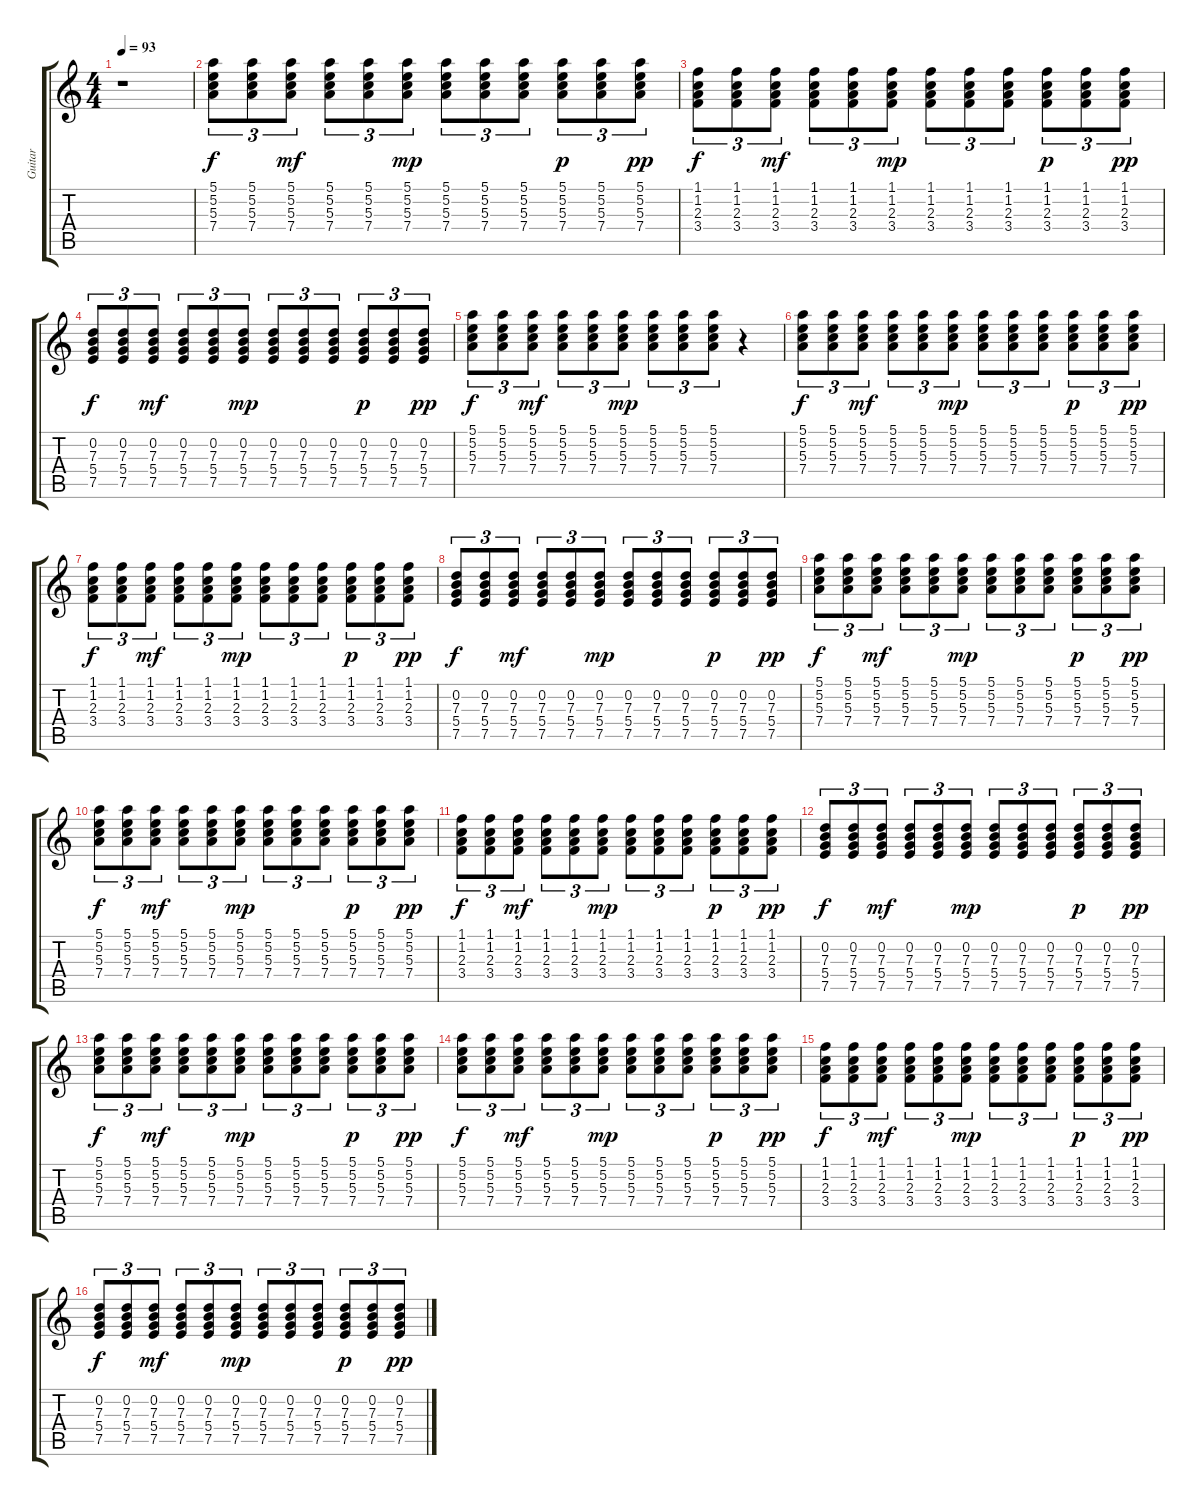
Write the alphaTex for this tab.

\track ("Guitar" "Guitar") {instrument electricguitarclean}
\staff {score tabs}
\tuning (E4 B3 G3 D3 A2 E2) {hide}
\ts (4 4)
\tempo 93
\clef g2
\ks c
r.1{dy f instrument electricguitarclean} |
(5.1 5.2 5.3 7.4).8{tu (3 2)} (5.1 5.2 5.3 7.4).8{tu (3 2)} (5.1 5.2 5.3 7.4).8{tu (3 2) dy mf} (5.1 5.2 5.3 7.4).8{tu (3 2)} (5.1 5.2 5.3 7.4).8{tu (3 2)} (5.1 5.2 5.3 7.4).8{tu (3 2) dy mp} (5.1 5.2 5.3 7.4).8{tu (3 2)} (5.1 5.2 5.3 7.4).8{tu (3 2)} (5.1 5.2 5.3 7.4).8{tu (3 2)} (5.1 5.2 5.3 7.4).8{tu (3 2) dy p} (5.1 5.2 5.3 7.4).8{tu (3 2)} (5.1 5.2 5.3 7.4).8{tu (3 2) dy pp} |
(1.1 1.2 2.3 3.4).8{tu (3 2) dy f} (1.1 1.2 2.3 3.4).8{tu (3 2) balance 10} (1.1 1.2 2.3 3.4).8{tu (3 2) dy mf} (1.1 1.2 2.3 3.4).8{tu (3 2)} (1.1 1.2 2.3 3.4).8{tu (3 2)} (1.1 1.2 2.3 3.4).8{tu (3 2) dy mp} (1.1 1.2 2.3 3.4).8{tu (3 2)} (1.1 1.2 2.3 3.4).8{tu (3 2)} (1.1 1.2 2.3 3.4).8{tu (3 2)} (1.1 1.2 2.3 3.4).8{tu (3 2) dy p} (1.1 1.2 2.3 3.4).8{tu (3 2)} (1.1 1.2 2.3 3.4).8{tu (3 2) dy pp} |
(0.2 7.3 5.4 7.5).8{tu (3 2) dy f} (0.2 7.3 5.4 7.5).8{tu (3 2)} (0.2 7.3 5.4 7.5).8{tu (3 2) dy mf} (0.2 7.3 5.4 7.5).8{tu (3 2)} (0.2 7.3 5.4 7.5).8{tu (3 2)} (0.2 7.3 5.4 7.5).8{tu (3 2) dy mp} (0.2 7.3 5.4 7.5).8{tu (3 2)} (0.2 7.3 5.4 7.5).8{tu (3 2)} (0.2 7.3 5.4 7.5).8{tu (3 2)} (0.2 7.3 5.4 7.5).8{tu (3 2) dy p} (0.2 7.3 5.4 7.5).8{tu (3 2)} (0.2 7.3 5.4 7.5).8{tu (3 2) dy pp} |
(5.1 5.2 5.3 7.4).8{tu (3 2) dy f} (5.1 5.2 5.3 7.4).8{tu (3 2)} (5.1 5.2 5.3 7.4).8{tu (3 2) dy mf} (5.1 5.2 5.3 7.4).8{tu (3 2)} (5.1 5.2 5.3 7.4).8{tu (3 2)} (5.1 5.2 5.3 7.4).8{tu (3 2) dy mp} (5.1 5.2 5.3 7.4).8{tu (3 2)} (5.1 5.2 5.3 7.4).8{tu (3 2)} (5.1 5.2 5.3 7.4).8{tu (3 2)} r.4 |
(5.1 5.2 5.3 7.4).8{tu (3 2) dy f} (5.1 5.2 5.3 7.4).8{tu (3 2)} (5.1 5.2 5.3 7.4).8{tu (3 2) dy mf} (5.1 5.2 5.3 7.4).8{tu (3 2)} (5.1 5.2 5.3 7.4).8{tu (3 2)} (5.1 5.2 5.3 7.4).8{tu (3 2) dy mp} (5.1 5.2 5.3 7.4).8{tu (3 2)} (5.1 5.2 5.3 7.4).8{tu (3 2)} (5.1 5.2 5.3 7.4).8{tu (3 2)} (5.1 5.2 5.3 7.4).8{tu (3 2) dy p} (5.1 5.2 5.3 7.4).8{tu (3 2)} (5.1 5.2 5.3 7.4).8{tu (3 2) dy pp} |
(1.1 1.2 2.3 3.4).8{tu (3 2) dy f} (1.1 1.2 2.3 3.4).8{tu (3 2) balance 10} (1.1 1.2 2.3 3.4).8{tu (3 2) dy mf} (1.1 1.2 2.3 3.4).8{tu (3 2)} (1.1 1.2 2.3 3.4).8{tu (3 2)} (1.1 1.2 2.3 3.4).8{tu (3 2) dy mp} (1.1 1.2 2.3 3.4).8{tu (3 2)} (1.1 1.2 2.3 3.4).8{tu (3 2)} (1.1 1.2 2.3 3.4).8{tu (3 2)} (1.1 1.2 2.3 3.4).8{tu (3 2) dy p} (1.1 1.2 2.3 3.4).8{tu (3 2)} (1.1 1.2 2.3 3.4).8{tu (3 2) dy pp} |
(0.2 7.3 5.4 7.5).8{tu (3 2) dy f} (0.2 7.3 5.4 7.5).8{tu (3 2)} (0.2 7.3 5.4 7.5).8{tu (3 2) dy mf} (0.2 7.3 5.4 7.5).8{tu (3 2)} (0.2 7.3 5.4 7.5).8{tu (3 2)} (0.2 7.3 5.4 7.5).8{tu (3 2) dy mp} (0.2 7.3 5.4 7.5).8{tu (3 2)} (0.2 7.3 5.4 7.5).8{tu (3 2)} (0.2 7.3 5.4 7.5).8{tu (3 2)} (0.2 7.3 5.4 7.5).8{tu (3 2) dy p} (0.2 7.3 5.4 7.5).8{tu (3 2)} (0.2 7.3 5.4 7.5).8{tu (3 2) dy pp} |
(5.1 5.2 5.3 7.4).8{tu (3 2) dy f} (5.1 5.2 5.3 7.4).8{tu (3 2)} (5.1 5.2 5.3 7.4).8{tu (3 2) dy mf} (5.1 5.2 5.3 7.4).8{tu (3 2)} (5.1 5.2 5.3 7.4).8{tu (3 2)} (5.1 5.2 5.3 7.4).8{tu (3 2) dy mp} (5.1 5.2 5.3 7.4).8{tu (3 2)} (5.1 5.2 5.3 7.4).8{tu (3 2)} (5.1 5.2 5.3 7.4).8{tu (3 2)} (5.1 5.2 5.3 7.4).8{tu (3 2) dy p} (5.1 5.2 5.3 7.4).8{tu (3 2)} (5.1 5.2 5.3 7.4).8{tu (3 2) dy pp} |
(5.1 5.2 5.3 7.4).8{tu (3 2) dy f} (5.1 5.2 5.3 7.4).8{tu (3 2)} (5.1 5.2 5.3 7.4).8{tu (3 2) dy mf} (5.1 5.2 5.3 7.4).8{tu (3 2)} (5.1 5.2 5.3 7.4).8{tu (3 2)} (5.1 5.2 5.3 7.4).8{tu (3 2) dy mp} (5.1 5.2 5.3 7.4).8{tu (3 2)} (5.1 5.2 5.3 7.4).8{tu (3 2)} (5.1 5.2 5.3 7.4).8{tu (3 2)} (5.1 5.2 5.3 7.4).8{tu (3 2) dy p} (5.1 5.2 5.3 7.4).8{tu (3 2)} (5.1 5.2 5.3 7.4).8{tu (3 2) dy pp} |
(1.1 1.2 2.3 3.4).8{tu (3 2) dy f} (1.1 1.2 2.3 3.4).8{tu (3 2) balance 10} (1.1 1.2 2.3 3.4).8{tu (3 2) dy mf} (1.1 1.2 2.3 3.4).8{tu (3 2)} (1.1 1.2 2.3 3.4).8{tu (3 2)} (1.1 1.2 2.3 3.4).8{tu (3 2) dy mp} (1.1 1.2 2.3 3.4).8{tu (3 2)} (1.1 1.2 2.3 3.4).8{tu (3 2)} (1.1 1.2 2.3 3.4).8{tu (3 2)} (1.1 1.2 2.3 3.4).8{tu (3 2) dy p} (1.1 1.2 2.3 3.4).8{tu (3 2)} (1.1 1.2 2.3 3.4).8{tu (3 2) dy pp} |
(0.2 7.3 5.4 7.5).8{tu (3 2) dy f} (0.2 7.3 5.4 7.5).8{tu (3 2)} (0.2 7.3 5.4 7.5).8{tu (3 2) dy mf} (0.2 7.3 5.4 7.5).8{tu (3 2)} (0.2 7.3 5.4 7.5).8{tu (3 2)} (0.2 7.3 5.4 7.5).8{tu (3 2) dy mp} (0.2 7.3 5.4 7.5).8{tu (3 2)} (0.2 7.3 5.4 7.5).8{tu (3 2)} (0.2 7.3 5.4 7.5).8{tu (3 2)} (0.2 7.3 5.4 7.5).8{tu (3 2) dy p} (0.2 7.3 5.4 7.5).8{tu (3 2)} (0.2 7.3 5.4 7.5).8{tu (3 2) dy pp} |
(5.1 5.2 5.3 7.4).8{tu (3 2) dy f} (5.1 5.2 5.3 7.4).8{tu (3 2)} (5.1 5.2 5.3 7.4).8{tu (3 2) dy mf} (5.1 5.2 5.3 7.4).8{tu (3 2)} (5.1 5.2 5.3 7.4).8{tu (3 2)} (5.1 5.2 5.3 7.4).8{tu (3 2) dy mp} (5.1 5.2 5.3 7.4).8{tu (3 2)} (5.1 5.2 5.3 7.4).8{tu (3 2)} (5.1 5.2 5.3 7.4).8{tu (3 2)} (5.1 5.2 5.3 7.4).8{tu (3 2) dy p} (5.1 5.2 5.3 7.4).8{tu (3 2)} (5.1 5.2 5.3 7.4).8{tu (3 2) dy pp} |
(5.1 5.2 5.3 7.4).8{tu (3 2) dy f} (5.1 5.2 5.3 7.4).8{tu (3 2)} (5.1 5.2 5.3 7.4).8{tu (3 2) dy mf} (5.1 5.2 5.3 7.4).8{tu (3 2)} (5.1 5.2 5.3 7.4).8{tu (3 2)} (5.1 5.2 5.3 7.4).8{tu (3 2) dy mp} (5.1 5.2 5.3 7.4).8{tu (3 2)} (5.1 5.2 5.3 7.4).8{tu (3 2)} (5.1 5.2 5.3 7.4).8{tu (3 2)} (5.1 5.2 5.3 7.4).8{tu (3 2) dy p} (5.1 5.2 5.3 7.4).8{tu (3 2)} (5.1 5.2 5.3 7.4).8{tu (3 2) dy pp} |
(1.1 1.2 2.3 3.4).8{tu (3 2) dy f} (1.1 1.2 2.3 3.4).8{tu (3 2) balance 10} (1.1 1.2 2.3 3.4).8{tu (3 2) dy mf} (1.1 1.2 2.3 3.4).8{tu (3 2)} (1.1 1.2 2.3 3.4).8{tu (3 2)} (1.1 1.2 2.3 3.4).8{tu (3 2) dy mp} (1.1 1.2 2.3 3.4).8{tu (3 2)} (1.1 1.2 2.3 3.4).8{tu (3 2)} (1.1 1.2 2.3 3.4).8{tu (3 2)} (1.1 1.2 2.3 3.4).8{tu (3 2) dy p} (1.1 1.2 2.3 3.4).8{tu (3 2)} (1.1 1.2 2.3 3.4).8{tu (3 2) dy pp} |
(0.2 7.3 5.4 7.5).8{tu (3 2) dy f} (0.2 7.3 5.4 7.5).8{tu (3 2)} (0.2 7.3 5.4 7.5).8{tu (3 2) dy mf} (0.2 7.3 5.4 7.5).8{tu (3 2)} (0.2 7.3 5.4 7.5).8{tu (3 2)} (0.2 7.3 5.4 7.5).8{tu (3 2) dy mp} (0.2 7.3 5.4 7.5).8{tu (3 2)} (0.2 7.3 5.4 7.5).8{tu (3 2)} (0.2 7.3 5.4 7.5).8{tu (3 2)} (0.2 7.3 5.4 7.5).8{tu (3 2) dy p} (0.2 7.3 5.4 7.5).8{tu (3 2)} (0.2 7.3 5.4 7.5).8{tu (3 2) dy pp}
